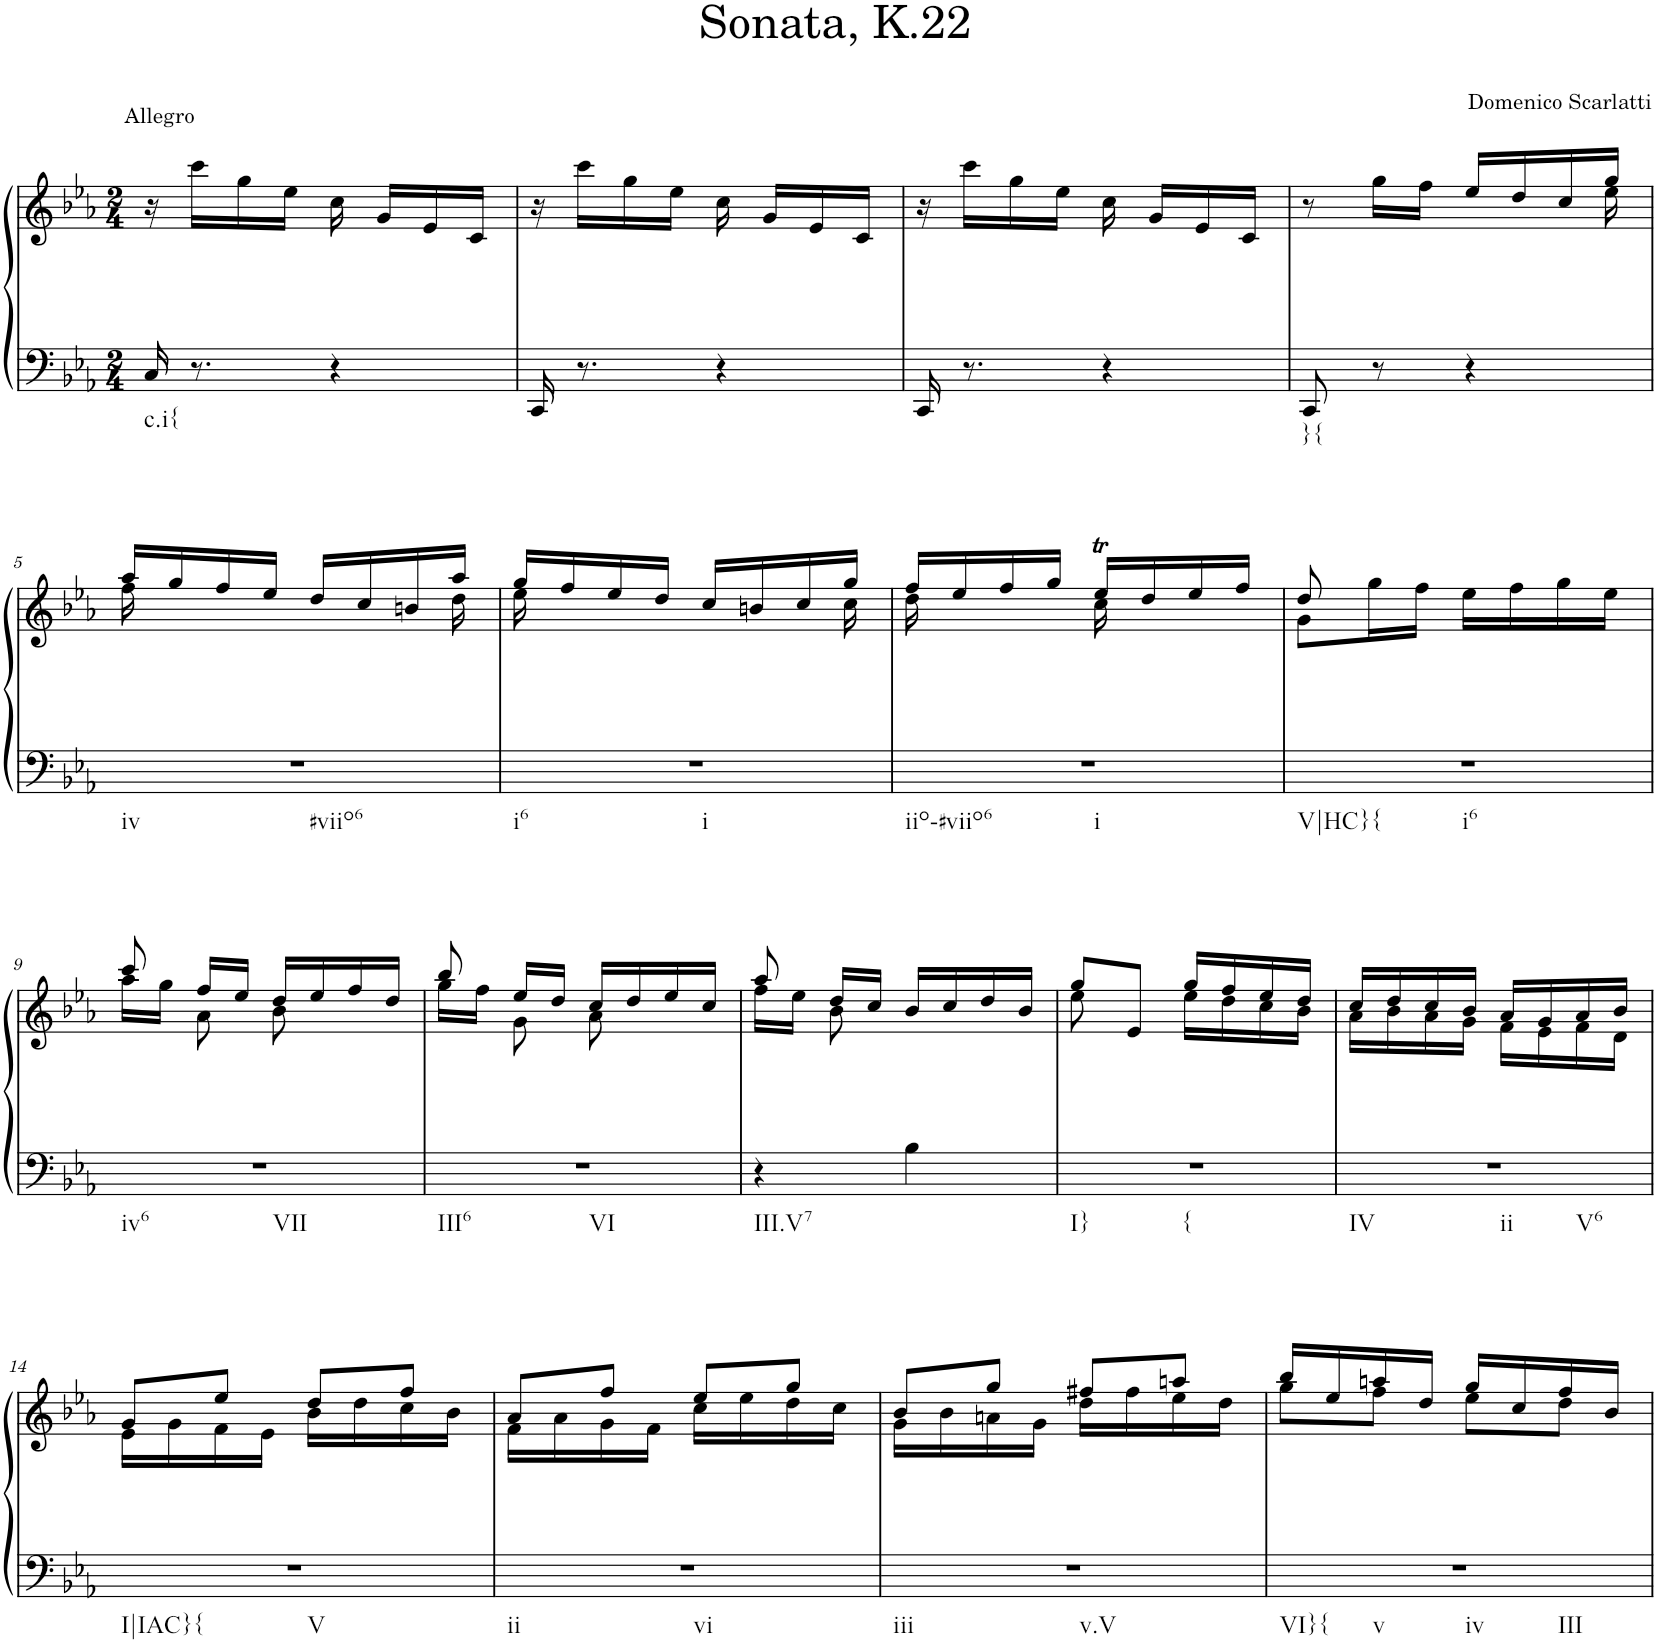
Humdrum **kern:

**kern	**kern
*part1	*part1
*staff2	*staff1
*I"Piano	*
*I'Pno.	*
*clefF4	*clefG2
*k[b-e-a-]	*k[b-e-a-]
*M2/4	*M2/4
=1	=1
!	!LO:TX:a:t=Allegro
!LO:TX:b:t=c.i{	!
16C/	16r
8.r	16ccc\LL
.	16gg\
.	16ee-\JJ
4r	16cc\
.	16g/LL
.	16e-/
.	16c/JJ
=2	=2
16CC/	16r
8.r	16ccc\LL
.	16gg\
.	16ee-\JJ
4r	16cc\
.	16g/LL
.	16e-/
.	16c/JJ
=3	=3
16CC/	16r
8.r	16ccc\LL
.	16gg\
.	16ee-\JJ
4r	16cc\
.	16g/LL
.	16e-/
.	16c/JJ
=4	=4
*	*^
!LO:TX:b:t=}{	!	!
8CC/	8r	4..ryy
8r	16gg\LL	.
.	16ff\JJ	.
4r	16ee-/LL	.
.	16dd/	.
.	16cc/	.
.	16gg/JJ	16ee-\
!!LO:LB:g=z	!!
=5	=5	=5
!LO:TX:b:t=iv	!	!
!LO:TX:b:t=#viio6	!	!
2r	16aa-/LL	16ff\
.	16gg/	4.ryy
.	16ff/	.
.	16ee-/JJ	.
.	16dd/LL	.
.	16cc/	.
.	16bn/	.
.	16aa-/JJ	16dd\
=6	=6	=6
!LO:TX:b:t=i6	!	!
!LO:TX:b:t=i	!	!
2r	16gg/LL	16ee-\
.	16ff/	4.ryy
.	16ee-/	.
.	16dd/JJ	.
.	16cc/LL	.
.	16bn/	.
.	16cc/	.
.	16gg/JJ	16cc\
=7	=7	=7
!LO:TX:b:t=iio-#viio6	!	!
!LO:TX:b:t=i	!	!
2r	16ff/LL	16dd\
.	16ee-/	8.ryy
.	16ff/	.
.	16gg/JJ	.
.	16ee-T/LL	16cc\
.	16dd/	8.ryy
.	16ee-/	.
.	16ff/JJ	.
=8	=8	=8
!LO:TX:b:t=V|HC}{	!	!
!LO:TX:b:t=i6	!	!
2r	8dd/	8g\L
.	8ryy	16gg\L
.	.	16ff\JJ
.	16ee-\LL	4ryy
.	16ff\	.
.	16gg\	.
.	16ee-\JJ	.
!!LO:LB:g=z	!!
=9	=9	=9
!LO:TX:b:t=iv6	!	!
!LO:TX:b:t=VII	!	!
2r	8ccc/	16aa-\LL
.	.	16gg\JJ
.	16ff/LL	8a-\
.	16ee-/JJ	.
.	16dd/LL	8b-\
.	16ee-/	.
.	16ff/	8ryy
.	16dd/JJ	.
=10	=10	=10
!LO:TX:b:t=III6	!	!
!LO:TX:b:t=VI	!	!
2r	8bb-/	16gg\LL
.	.	16ff\JJ
.	16ee-/LL	8g\
.	16dd/JJ	.
.	16cc/LL	8a-\
.	16dd/	.
.	16ee-/	8ryy
.	16cc/JJ	.
=11	=11	=11
!LO:TX:b:t=III.V7	!	!
4r	8aa-/	16ff\LL
.	.	16ee-\JJ
.	16dd/LL	8b-\
.	16cc/JJ	.
4B-\	16b-/LL	4ryy
.	16cc/	.
.	16dd/	.
.	16b-/JJ	.
=12	=12	=12
!LO:TX:b:t=I}	!	!
!LO:TX:b:t={	!	!
2r	8gg/L	8ee-\
.	8e-/J	8ryy
.	16gg/LL	16ee-\LL
.	16ff/	16dd\
.	16ee-/	16cc\
.	16dd/JJ	16b-\JJ
=13	=13	=13
!LO:TX:b:t=IV	!	!
!LO:TX:b:t=ii	!	!
!LO:TX:b:t=V6	!	!
2r	16cc/LL	16a-\LL
.	16dd/	16b-\
.	16cc/	16a-\
.	16b-/JJ	16g\JJ
.	16a-/LL	16f\LL
.	16g/	16e-\
.	16a-/	16f\
.	16b-/JJ	16d\JJ
!!LO:LB:g=z	!!
=14	=14	=14
!LO:TX:b:t=I|IAC}{	!	!
!LO:TX:b:t=V	!	!
2r	8g/L	16e-\LL
.	.	16g\
.	8ee-/J	16f\
.	.	16e-\JJ
.	8dd/L	16b-\LL
.	.	16dd\
.	8ff/J	16cc\
.	.	16b-\JJ
=15	=15	=15
!LO:TX:b:t=ii	!	!
!LO:TX:b:t=vi	!	!
2r	8a-/L	16f\LL
.	.	16a-\
.	8ff/J	16g\
.	.	16f\JJ
.	8ee-/L	16cc\LL
.	.	16ee-\
.	8gg/J	16dd\
.	.	16cc\JJ
=16	=16	=16
!LO:TX:b:t=iii	!	!
!LO:TX:b:t=v.V	!	!
2r	8b-/L	16g\LL
.	.	16b-\
.	8gg/J	16an\
.	.	16g\JJ
.	8ff#X/L	16dd\LL
.	.	16ff#\
.	8aan/J	16ee-\
.	.	16dd\JJ
=17	=17	=17
!LO:TX:b:t=VI}{	!	!
!LO:TX:b:t=v	!	!
!LO:TX:b:t=iv	!	!
!LO:TX:b:t=III	!	!
2r	16bb-/LL	8gg\L
.	16ee-/	.
.	16aan/	8ff\J
.	16dd/JJ	.
.	16gg/LL	8ee-\L
.	16cc/	.
.	16ff/	8dd\J
.	16b-/JJ	.
*	*v	*v
=	=
*-	*-
